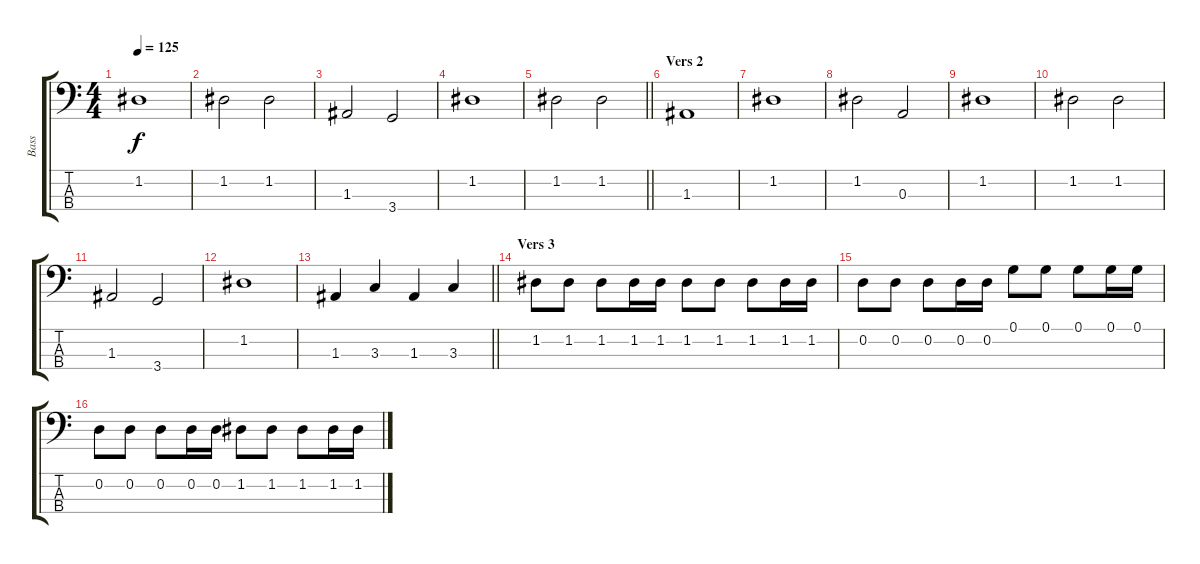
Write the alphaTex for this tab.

\track ("Bass" "Bass") {instrument electricbassfinger}
\staff {score tabs}
\tuning (G2 D2 A1 E1) {hide}
\ts (4 4)
\tempo 125
\clef f4
\ks c
1.2.1{dy f} |
1.2.2 1.2.2 |
1.3.2 3.4.2 |
1.2.1 |
\barLineRight lightlight
1.2.2 1.2.2 |
\section ("" "Vers 2")
1.3.1 |
1.2.1 |
1.2.2 0.3.2 |
1.2.1 |
1.2.2 1.2.2 |
1.3.2 3.4.2 |
1.2.1 |
\barLineRight lightlight
1.3.4 3.3.4 1.3.4 3.3.4 |
\section ("" "Vers 3")
1.2.8 1.2.8 1.2.8 1.2.16 1.2.16 1.2.8 1.2.8 1.2.8 1.2.16 1.2.16 |
0.2.8 0.2.8 0.2.8 0.2.16 0.2.16 0.1.8 0.1.8 0.1.8 0.1.16 0.1.16 |
0.2.8 0.2.8 0.2.8 0.2.16 0.2.16 1.2.8 1.2.8 1.2.8 1.2.16 1.2.16
